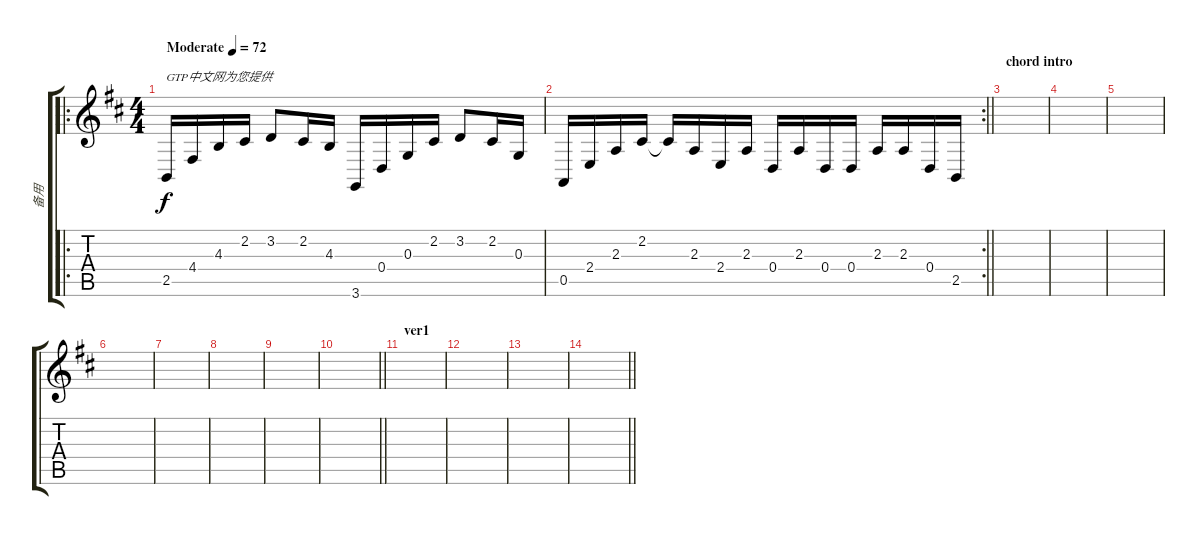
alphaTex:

\track ("备用" "备用") {mute instrument acousticgrandpiano}
\staff {score tabs}
\tuning (E4 B3 G3 D3 A2 E2) {hide}
\ro
\ts (4 4)
\tempo (72 "Moderate")
\clef g2
\ks d
2.5.16{txt "GTP中文网为您提供" dy f instrument acousticgrandpiano} 4.4.16 4.3.16 2.2.16 3.2.8 2.2.16 4.3.16 3.6.16 0.4.16 0.3.16 2.2.16 3.2.8 2.2.16 0.3.16 |
\rc 2
\barLineRight lightlight
0.5.16 2.4.16 2.3.16 2.2.16 2.2{t}.16 2.3.16 2.4.16 2.3.16 0.4.16 2.3.16 0.4.16 0.4.16 2.3.16 2.3.16 0.4.16 2.5.16 |
\section ("" "chord intro")
|
|
|
|
|
|
|
\barLineRight lightlight
|
\section ("" "ver1")
|
|
|
\barLineRight lightlight
